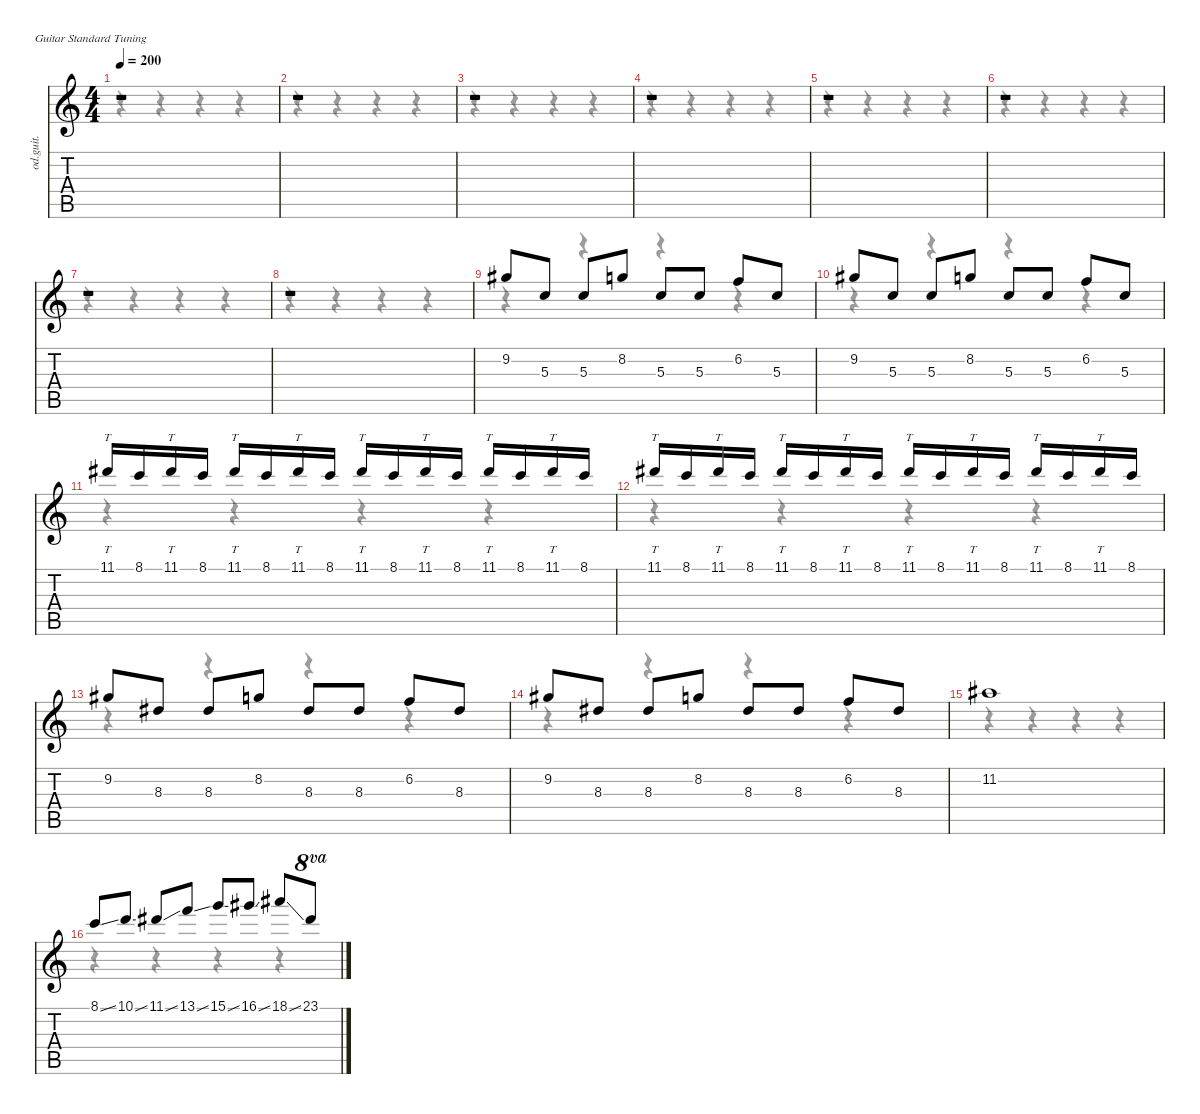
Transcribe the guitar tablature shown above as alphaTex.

\hideDynamics
\bracketExtendMode nobrackets
\otherSystemsTrackNameOrientation horizontal
\track ("Lead 1" "od.guit.") {instrument overdrivenguitar}
\staff {score tabs}
\tuning (E4 B3 G3 D3 A2 E2)
\voice
\ts (4 4)
\section ("" "")
\scale
0.991149
\tempo 200
\accidentals auto
\clef g2
\ottava regular
\simile none
\ks c
r.1{dy mf beam Up} |
\scale
0.991149 r.1{beam Up} |
\scale
1.05826 r.1{beam Up} |
\scale
0.977051 r.1{beam Up} |
\scale
0.977051 r.1{beam Up} |
\scale
0.977051 r.1{beam Up} |
\scale
0.999117 r.1{beam Up} |
\scale
1.01147 r.1{beam Up} |
\section ("" "")
\scale
1.07196 9.2{acc #}.8{beam Up} 5.3.8{beam Up} 5.3.8{beam Up} 8.2.8{beam Up} 5.3.8{beam Up} 5.3.8{beam Up} 6.2.8{beam Up} 5.3.8{beam Up} |
\scale
0.987079 9.2{acc #}.8{beam Up} 5.3.8{beam Up} 5.3.8{beam Up} 8.2.8{beam Up} 5.3.8{beam Up} 5.3.8{beam Up} 6.2.8{beam Up} 5.3.8{beam Up} |
\scale
0.987079 11.1{acc #}.16{tt beam Up} 8.1.16{beam Up} 11.1{acc #}.16{tt beam Up} 8.1.16{beam Up} 11.1{acc #}.16{tt beam Up} 8.1.16{beam Up} 11.1{acc #}.16{tt beam Up} 8.1.16{beam Up} 11.1{acc #}.16{tt beam Up} 8.1.16{beam Up} 11.1{acc #}.16{tt beam Up} 8.1.16{beam Up} 11.1{acc #}.16{tt beam Up} 8.1.16{beam Up} 11.1{acc #}.16{tt beam Up} 8.1.16{beam Up} |
\scale
0.987079 11.1{acc #}.16{tt beam Up} 8.1.16{beam Up} 11.1{acc #}.16{tt beam Up} 8.1.16{beam Up} 11.1{acc #}.16{tt beam Up} 8.1.16{beam Up} 11.1{acc #}.16{tt beam Up} 8.1.16{beam Up} 11.1{acc #}.16{tt beam Up} 8.1.16{beam Up} 11.1{acc #}.16{tt beam Up} 8.1.16{beam Up} 11.1{acc #}.16{tt beam Up} 8.1.16{beam Up} 11.1{acc #}.16{tt beam Up} 8.1.16{beam Up} |
\scale
0.979723 9.2{acc #}.8{beam Up} 8.3{acc #}.8{beam Up} 8.3{acc #}.8{beam Up} 8.2.8{beam Up} 8.3{acc #}.8{beam Up} 8.3{acc #}.8{beam Up} 6.2.8{beam Up} 8.3{acc #}.8{beam Up} |
\scale
0.987079 9.2{acc #}.8{beam Up} 8.3{acc #}.8{beam Up} 8.3{acc #}.8{beam Up} 8.2.8{beam Up} 8.3{acc #}.8{beam Up} 8.3{acc #}.8{beam Up} 6.2.8{beam Up} 8.3{acc #}.8{beam Up} |
\scale
1.07174 11.2{acc #}.1{beam Up} |
\scale
0.995538 8.1{ss}.8{beam Up} 10.1{ss}.8{beam Up} 11.1{ss acc #}.8{beam Up} 13.1{ss}.8{beam Up} 15.1{ss}.8{beam Up} 16.1{ss acc #}.8{beam Up} 18.1{ss acc #}.8{beam Up} 23.1{acc #}.8{ot 8va beam Up}
\voice
\clef g2
\ottava regular
\simile none
\ks c
r.4{dy mf beam Down} r.4{beam Down} r.4{beam Down} r.4{beam Down} |
r.4{beam Down} r.4{beam Down} r.4{beam Down} r.4{beam Down} |
r.4{beam Down} r.4{beam Down} r.4{beam Down} r.4{beam Down} |
r.4{beam Down} r.4{beam Down} r.4{beam Down} r.4{beam Down} |
r.4{beam Down} r.4{beam Down} r.4{beam Down} r.4{beam Down} |
r.4{beam Down} r.4{beam Down} r.4{beam Down} r.4{beam Down} |
r.4{beam Down} r.4{beam Down} r.4{beam Down} r.4{beam Down} |
r.4{beam Down} r.4{beam Down} r.4{beam Down} r.4{beam Down} |
r.4{beam Down} r.4{beam Down} r.4{beam Down} r.4{beam Down} |
r.4{beam Down} r.4{beam Down} r.4{beam Down} r.4{beam Down} |
r.4{beam Down} r.4{beam Down} r.4{beam Down} r.4{beam Down} |
r.4{beam Down} r.4{beam Down} r.4{beam Down} r.4{beam Down} |
r.4{beam Down} r.4{beam Down} r.4{beam Down} r.4{beam Down} |
r.4{beam Down} r.4{beam Down} r.4{beam Down} r.4{beam Down} |
r.4{beam Down} r.4{beam Down} r.4{beam Down} r.4{beam Down} |
r.4{beam Down} r.4{beam Down} r.4{beam Down} r.4{beam Down}
